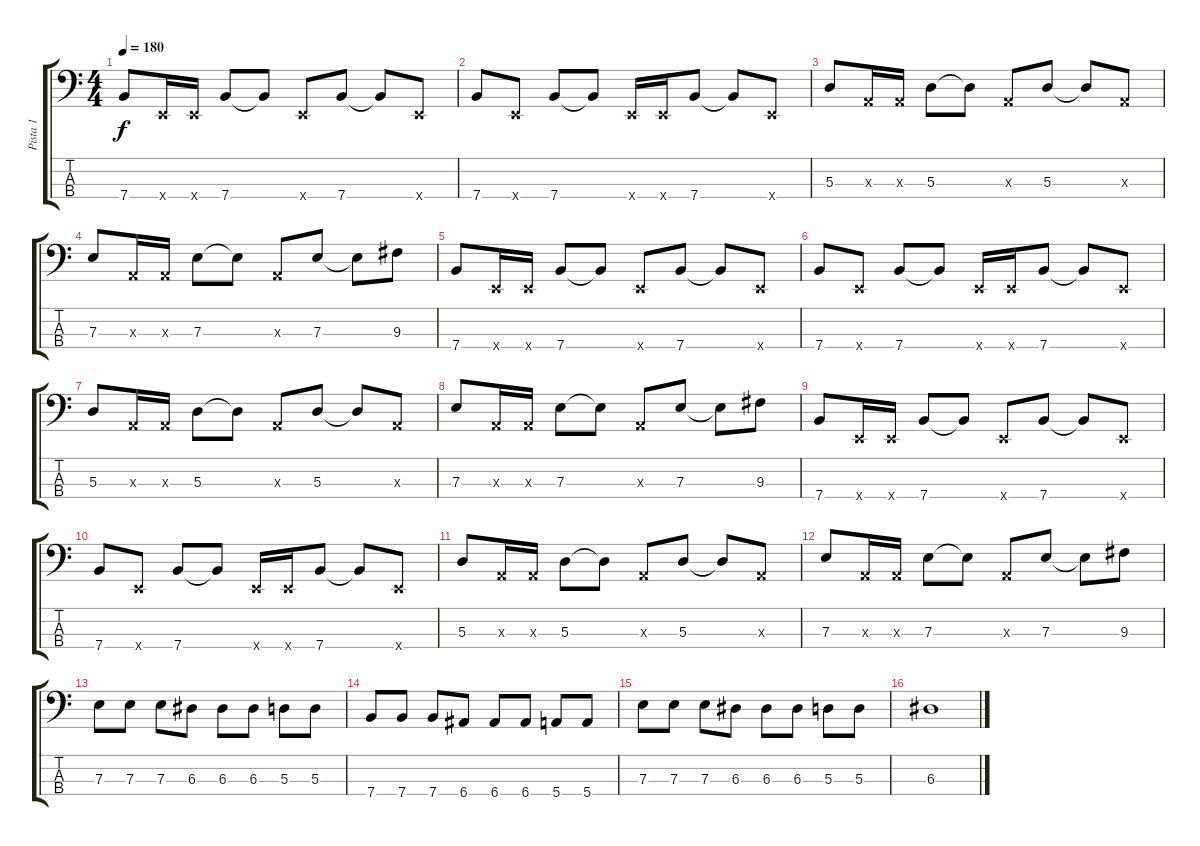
\track ("Pista 1" "Pista 1") {instrument electricbassfinger}
\staff {score tabs}
\tuning (G2 D2 A1 E1) {hide}
\ts (4 4)
\tempo 180
\clef f4
\ks c
7.4.8{dy f} 0.4{x}.16 0.4{x}.16 7.4.8 7.4{t}.8 0.4{x}.8 7.4.8 7.4{t}.8 0.4{x}.8 |
7.4.8 0.4{x}.8 7.4.8 7.4{t}.8 0.4{x}.16 0.4{x}.16 7.4.8 7.4{t}.8 0.4{x}.8 |
5.3.8 0.3{x}.16 0.3{x}.16 5.3.8 5.3{t}.8 0.3{x}.8 5.3.8 5.3{t}.8 0.3{x}.8 |
7.3.8 0.3{x}.16 0.3{x}.16 7.3.8 7.3{t}.8 0.3{x}.8 7.3.8 7.3{t}.8 9.3.8 |
7.4.8 0.4{x}.16 0.4{x}.16 7.4.8 7.4{t}.8 0.4{x}.8 7.4.8 7.4{t}.8 0.4{x}.8 |
7.4.8 0.4{x}.8 7.4.8 7.4{t}.8 0.4{x}.16 0.4{x}.16 7.4.8 7.4{t}.8 0.4{x}.8 |
5.3.8 0.3{x}.16 0.3{x}.16 5.3.8 5.3{t}.8 0.3{x}.8 5.3.8 5.3{t}.8 0.3{x}.8 |
7.3.8 0.3{x}.16 0.3{x}.16 7.3.8 7.3{t}.8 0.3{x}.8 7.3.8 7.3{t}.8 9.3.8 |
7.4.8 0.4{x}.16 0.4{x}.16 7.4.8 7.4{t}.8 0.4{x}.8 7.4.8 7.4{t}.8 0.4{x}.8 |
7.4.8 0.4{x}.8 7.4.8 7.4{t}.8 0.4{x}.16 0.4{x}.16 7.4.8 7.4{t}.8 0.4{x}.8 |
5.3.8 0.3{x}.16 0.3{x}.16 5.3.8 5.3{t}.8 0.3{x}.8 5.3.8 5.3{t}.8 0.3{x}.8 |
7.3.8 0.3{x}.16 0.3{x}.16 7.3.8 7.3{t}.8 0.3{x}.8 7.3.8 7.3{t}.8 9.3.8 |
7.3.8 7.3.8 7.3.8 6.3.8 6.3.8 6.3.8 5.3.8 5.3.8 |
7.4.8 7.4.8 7.4.8 6.4.8 6.4.8 6.4.8 5.4.8 5.4.8 |
7.3.8 7.3.8 7.3.8 6.3.8 6.3.8 6.3.8 5.3.8 5.3.8 |
6.3.1
